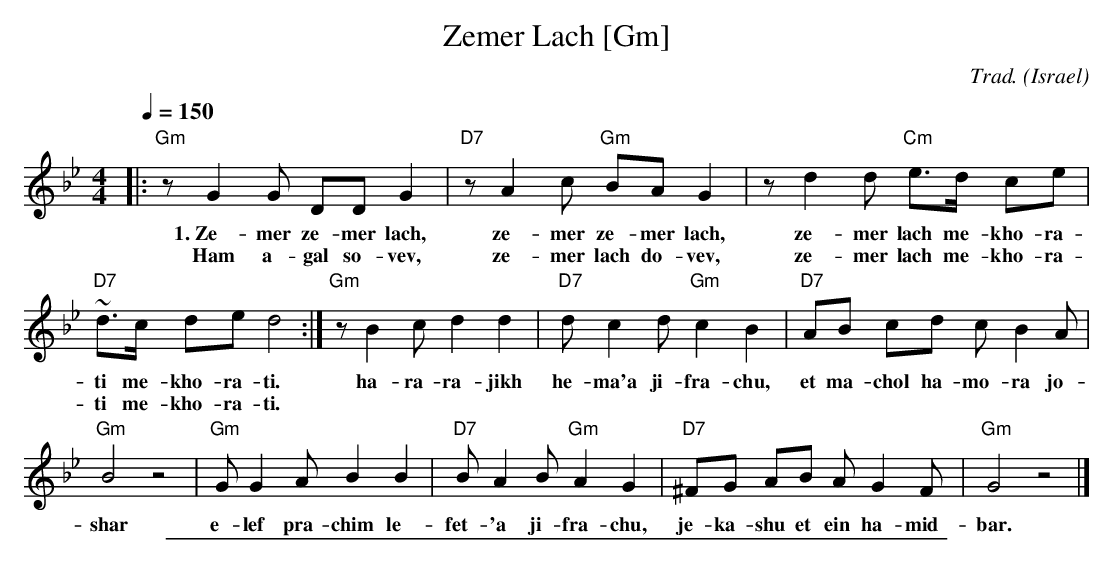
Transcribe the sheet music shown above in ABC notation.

X:1
T: Zemer Lach [Gm]
C:Trad.
O:Israel
L:1/8
M:4/4
Q:1/4=150
K:Gm
|: "Gm"z G2 G DD G2 | "D7"z A2 c "Gm"BA G2 | z d2 d "Cm"e>d ce | "D7"~d>c de d4 :|
w: 1.~Ze-mer ze-mer lach, ze-mer ze-mer lach, ze-mer lach me-kho-ra-ti me-kho-ra-ti.
w:    Ham a-gal so-vev, ze-mer lach do-vev, ze-mer lach me-kho-ra-ti me-kho-ra-ti.
   "Gm"z B2 c d2 d2 | "D7"d c2 d "Gm"c2 B2 | "D7"AB cd c B2 A | "Gm"B4 z4 |
w: ha-ra-ra-jikh he-ma'a ji-fra-chu, et ma-chol ha-mo-ra jo-shar
   "Gm"G G2 A B2 B2 | "D7"B A2 B "Gm"A2 G2 | "D7"^FG AB A G2 F | "Gm"G4 z4 |]
w: e-lef pra-chim le-fet-'a ji-fra-chu, je-ka-shu et ein ha-mid-bar.
